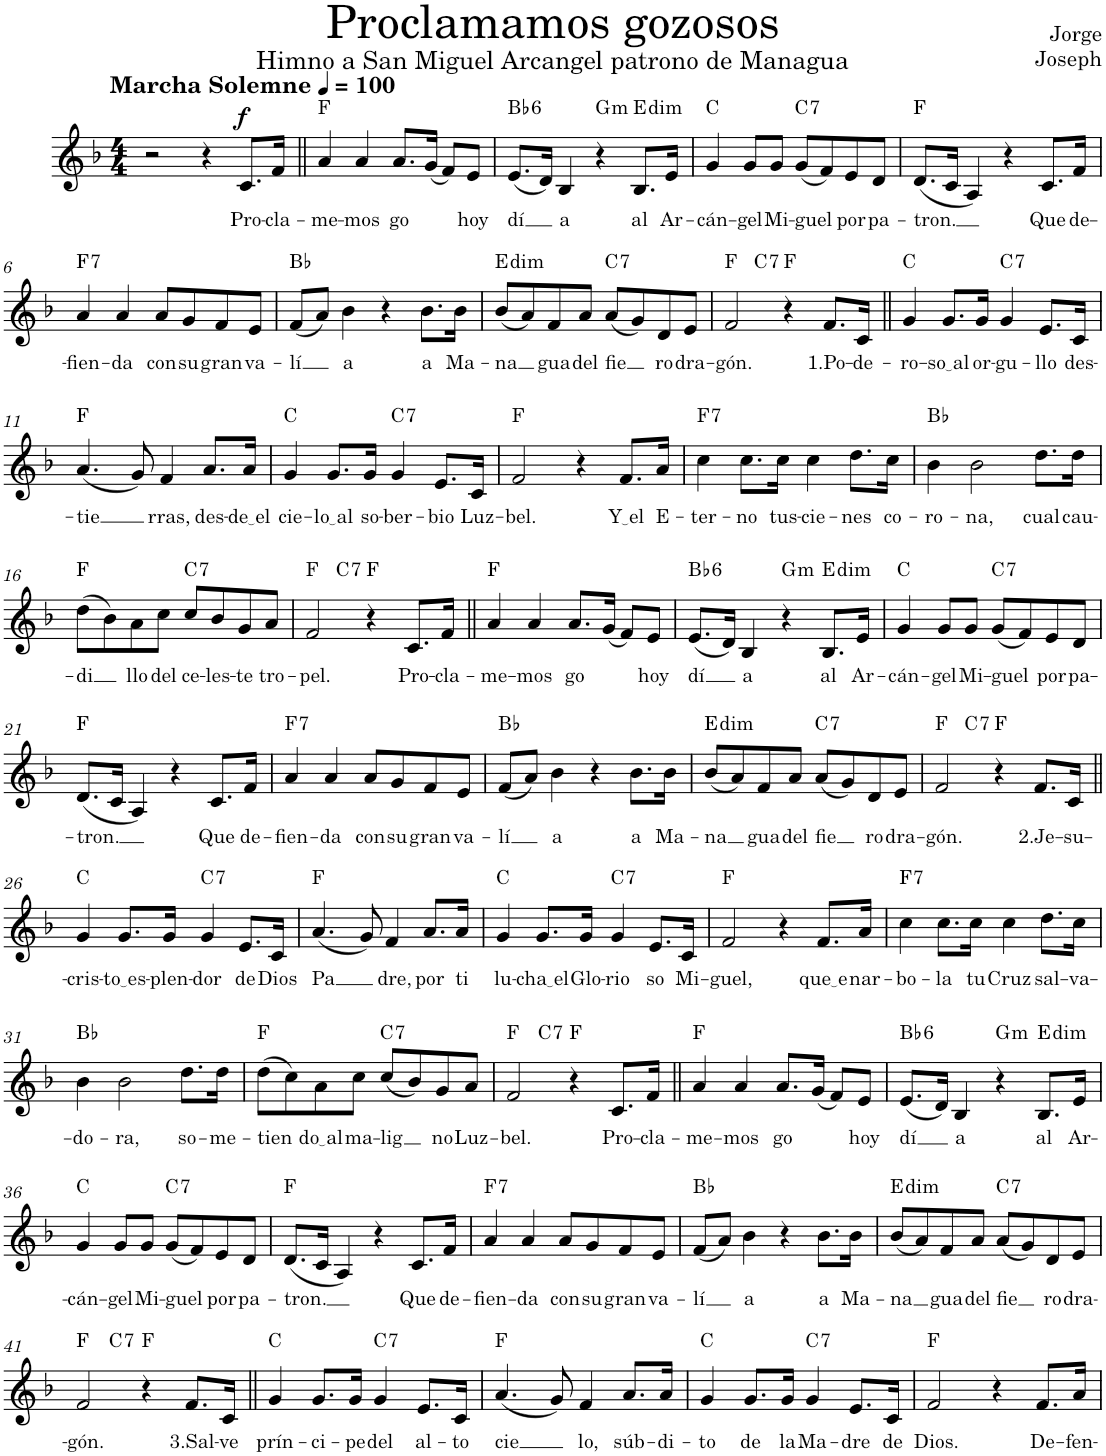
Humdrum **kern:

**kern	**text	**dynam	**harte
*part1	*part1	*part1	*part1
*staff1	*staff1	*staff1	*
*I"Soprano	*	*	*
*I'S.	*	*	*
*clefG2	*	*	*
*k[b-]	*	*	*
*M4/4	*	*	*
*MM100	*	*	*
=1	=1	=1	=1
!LO:TX:a:B:t=Marcha Solemne	!	!	!
2r	.	.	.
4r	.	.	.
!	!LO:LY:b	!LO:DY:a	!
8.c/L	Pro-	f	.
!	!LO:LY:b	!	!
16f/Jk	-cla-	.	.
=2||	=2||	=2||	=2||
!	!LO:LY:b	!	!
4a/	-me-	.	F:maj
!	!LO:LY:b	!	!
4a/	-mos	.	.
!	!LO:LY:b	!	!
8.a/L	-go	.	.
(16g/Jk	.	.	.
8f/L)	.	.	.
!	!LO:LY:b	!	!
8e/J	hoy	.	.
=3	=3	=3	=3
!	!LO:LY:b	!	!LO:H:kt=6
(8.e/L	dí	.	Bb:maj6
16d/Jk)	.	.	.
!	!LO:LY:b	!	!
4B-/	a	.	.
!	!	!	!LO:H:kt=m
4r	.	.	G:min
!	!LO:LY:b	!	!LO:H:kt=dim
8.B-/L	al	.	E:dim
!	!LO:LY:b	!	!
16e/Jk	Ar-	.	.
=4	=4	=4	=4
!	!LO:LY:b	!	!
4g/	-cán-	.	C:maj
!	!LO:LY:b	!	!
8g/L	-gel	.	.
!	!LO:LY:b	!	!
8g/J	Mi-	.	.
!	!LO:LY:b	!	!LO:H:kt=7
(8g/L	-guel	.	C:7
8f/)	.	.	.
!	!LO:LY:b	!	!
8e/	por	.	.
!	!LO:LY:b	!	!
8d/J	pa-	.	.
=5	=5	=5	=5
!	!LO:LY:b	!	!
(8.d/L	-tron.	.	F:maj
16c/Jk	.	.	.
4A/)	.	.	.
4r	.	.	.
!	!LO:LY:b	!	!
8.c/L	Que	.	.
!	!LO:LY:b	!	!
16f/Jk	de-	.	.
!!LO:LB:g=z
=6	=6	=6	=6
!	!LO:LY:b	!	!LO:H:kt=7
4a/	-fien-	.	F:7
!	!LO:LY:b	!	!
4a/	-da	.	.
!	!LO:LY:b	!	!
8a/L	con	.	.
!	!LO:LY:b	!	!
8g/	su	.	.
!	!LO:LY:b	!	!
8f/	gran	.	.
!	!LO:LY:b	!	!
8e/J	va-	.	.
=7	=7	=7	=7
!	!LO:LY:b	!	!
(8f/L	-lí	.	Bb:maj
8a/J)	.	.	.
!	!LO:LY:b	!	!
4b-\	a	.	.
4r	.	.	.
!	!LO:LY:b	!	!
8.b-\L	a	.	.
!	!LO:LY:b	!	!
16b-\Jk	Ma-	.	.
=8	=8	=8	=8
!	!LO:LY:b	!	!LO:H:kt=dim
(8b-/L	-na	.	E:dim
8a/)	.	.	.
!	!LO:LY:b	!	!
8f/	gua	.	.
!	!LO:LY:b	!	!
8a/J	del	.	.
!	!LO:LY:b	!	!LO:H:kt=7
(8a/L	fie	.	C:7
8g/)	.	.	.
!	!LO:LY:b	!	!
8d/	ro	.	.
!	!LO:LY:b	!	!
8e/J	dra-	.	.
=9	=9	=9	=9
!	!LO:LY:b	!	!
*^	*	*	*
2f/	4ryy	-gón.	.	F:maj
!	!	!	!	!LO:H:kt=7
.	2.ryy	.	.	C:7
4r	.	.	.	F:maj
!	!	!LO:LY:b	!	!
8.f/L	.	1.Po-	.	.
!	!	!LO:LY:b	!	!
16c/Jk	.	-de-	.	.
=10||	=10||	=10||	=10||	=10||
!	!	!LO:LY:b	!	!
*v	*v	*	*	*
4g/	-ro-	.	C:maj
!	!LO:LY:b	!	!
8.g/L	so al	.	.
!	!LO:LY:b	!	!
16g/Jk	or-	.	.
!	!LO:LY:b	!	!LO:H:kt=7
4g/	-gu-	.	C:7
!	!LO:LY:b	!	!
8.e/L	-llo	.	.
!	!LO:LY:b	!	!
16c/Jk	des-	.	.
!!LO:LB:g=z
=11	=11	=11	=11
!	!LO:LY:b	!	!
(4.a/	-tie	.	F:maj
8g/)	.	.	.
!	!LO:LY:b	!	!
4f/	rras,	.	.
!	!LO:LY:b	!	!
8.a/L	des-	.	.
!	!LO:LY:b	!	!
16a/Jk	de el	.	.
=12	=12	=12	=12
!	!LO:LY:b	!	!
4g/	cie-	.	C:maj
!	!LO:LY:b	!	!
8.g/L	lo al	.	.
!	!LO:LY:b	!	!
16g/Jk	so-	.	.
!	!LO:LY:b	!	!LO:H:kt=7
4g/	-ber-	.	C:7
!	!LO:LY:b	!	!
8.e/L	-bio	.	.
!	!LO:LY:b	!	!
16c/Jk	Luz-	.	.
=13	=13	=13	=13
!	!LO:LY:b	!	!
2f/	-bel.	.	F:maj
4r	.	.	.
!	!LO:LY:b	!	!
8.f/L	Y el	.	.
!	!LO:LY:b	!	!
16a/Jk	E-	.	.
=14	=14	=14	=14
!	!LO:LY:b	!	!LO:H:kt=7
4cc\	-ter-	.	F:7
!	!LO:LY:b	!	!
8.cc\L	-no	.	.
!	!LO:LY:b	!	!
16cc\Jk	tus-	.	.
!	!LO:LY:b	!	!
4cc\	-cie-	.	.
!	!LO:LY:b	!	!
8.dd\L	-nes	.	.
!	!LO:LY:b	!	!
16cc\Jk	co-	.	.
=15	=15	=15	=15
!	!LO:LY:b	!	!
4b-\	-ro-	.	Bb:maj
!	!LO:LY:b	!	!
2b-\	-na,	.	.
!	!LO:LY:b	!	!
8.dd\L	cual	.	.
!	!LO:LY:b	!	!
16dd\Jk	cau-	.	.
!!LO:LB:g=z
=16	=16	=16	=16
!	!LO:LY:b	!	!
(8dd\L	-di	.	F:maj
8b-\)	.	.	.
!	!LO:LY:b	!	!
8a\	llo	.	.
!	!LO:LY:b	!	!
8cc\J	del	.	.
!	!LO:LY:b	!	!LO:H:kt=7
8cc/L	ce-	.	C:7
!	!LO:LY:b	!	!
8b-/	-les-	.	.
!	!LO:LY:b	!	!
8g/	-te	.	.
!	!LO:LY:b	!	!
8a/J	tro-	.	.
=17	=17	=17	=17
!	!LO:LY:b	!	!
*^	*	*	*
2f/	4ryy	-pel.	.	F:maj
!	!	!	!	!LO:H:kt=7
.	2.ryy	.	.	C:7
4r	.	.	.	F:maj
!	!	!LO:LY:b	!	!
8.c/L	.	Pro-	.	.
!	!	!LO:LY:b	!	!
16f/Jk	.	-cla-	.	.
=18||	=18||	=18||	=18||	=18||
!	!	!LO:LY:b	!	!
*v	*v	*	*	*
4a/	-me-	.	F:maj
!	!LO:LY:b	!	!
4a/	-mos	.	.
!	!LO:LY:b	!	!
8.a/L	-go	.	.
(16g/Jk	.	.	.
8f/L)	.	.	.
!	!LO:LY:b	!	!
8e/J	hoy	.	.
=19	=19	=19	=19
!	!LO:LY:b	!	!LO:H:kt=6
(8.e/L	dí	.	Bb:maj6
16d/Jk)	.	.	.
!	!LO:LY:b	!	!
4B-/	a	.	.
!	!	!	!LO:H:kt=m
4r	.	.	G:min
!	!LO:LY:b	!	!LO:H:kt=dim
8.B-/L	al	.	E:dim
!	!LO:LY:b	!	!
16e/Jk	Ar-	.	.
=20	=20	=20	=20
!	!LO:LY:b	!	!
4g/	-cán-	.	C:maj
!	!LO:LY:b	!	!
8g/L	-gel	.	.
!	!LO:LY:b	!	!
8g/J	Mi-	.	.
!	!LO:LY:b	!	!LO:H:kt=7
(8g/L	-guel	.	C:7
8f/)	.	.	.
!	!LO:LY:b	!	!
8e/	por	.	.
!	!LO:LY:b	!	!
8d/J	pa-	.	.
!!LO:LB:g=z
=21	=21	=21	=21
!	!LO:LY:b	!	!
(8.d/L	-tron.	.	F:maj
16c/Jk	.	.	.
4A/)	.	.	.
4r	.	.	.
!	!LO:LY:b	!	!
8.c/L	Que	.	.
!	!LO:LY:b	!	!
16f/Jk	de-	.	.
=22	=22	=22	=22
!	!LO:LY:b	!	!LO:H:kt=7
4a/	-fien-	.	F:7
!	!LO:LY:b	!	!
4a/	-da	.	.
!	!LO:LY:b	!	!
8a/L	con	.	.
!	!LO:LY:b	!	!
8g/	su	.	.
!	!LO:LY:b	!	!
8f/	gran	.	.
!	!LO:LY:b	!	!
8e/J	va-	.	.
=23	=23	=23	=23
!	!LO:LY:b	!	!
(8f/L	-lí	.	Bb:maj
8a/J)	.	.	.
!	!LO:LY:b	!	!
4b-\	a	.	.
4r	.	.	.
!	!LO:LY:b	!	!
8.b-\L	a	.	.
!	!LO:LY:b	!	!
16b-\Jk	Ma-	.	.
=24	=24	=24	=24
!	!LO:LY:b	!	!LO:H:kt=dim
(8b-/L	-na	.	E:dim
8a/)	.	.	.
!	!LO:LY:b	!	!
8f/	gua	.	.
!	!LO:LY:b	!	!
8a/J	del	.	.
!	!LO:LY:b	!	!LO:H:kt=7
(8a/L	fie	.	C:7
8g/)	.	.	.
!	!LO:LY:b	!	!
8d/	ro	.	.
!	!LO:LY:b	!	!
8e/J	dra-	.	.
=25	=25	=25	=25
!	!LO:LY:b	!	!
*^	*	*	*
2f/	4ryy	-gón.	.	F:maj
!	!	!	!	!LO:H:kt=7
.	2.ryy	.	.	C:7
4r	.	.	.	F:maj
!	!	!LO:LY:b	!	!
8.f/L	.	2.Je-	.	.
!	!	!LO:LY:b	!	!
16c/Jk	.	-su-	.	.
!!LO:LB:g=z	!!
=26||	=26||	=26||	=26||	=26||
!	!	!LO:LY:b	!	!
*v	*v	*	*	*
4g/	-cris-	.	C:maj
!	!LO:LY:b	!	!
8.g/L	to es	.	.
!	!LO:LY:b	!	!
16g/Jk	-plen-	.	.
!	!LO:LY:b	!	!LO:H:kt=7
4g/	-dor	.	C:7
!	!LO:LY:b	!	!
8.e/L	de	.	.
!	!LO:LY:b	!	!
16c/Jk	Dios	.	.
=27	=27	=27	=27
!	!LO:LY:b	!	!
(4.a/	Pa	.	F:maj
8g/)	.	.	.
!	!LO:LY:b	!	!
4f/	dre,	.	.
!	!LO:LY:b	!	!
8.a/L	por	.	.
!	!LO:LY:b	!	!
16a/Jk	ti	.	.
=28	=28	=28	=28
!	!LO:LY:b	!	!
4g/	lu-	.	C:maj
!	!LO:LY:b	!	!
8.g/L	cha el	.	.
!	!LO:LY:b	!	!
16g/Jk	Glo-	.	.
!	!LO:LY:b	!	!LO:H:kt=7
4g/	-rio	.	C:7
!	!LO:LY:b	!	!
8.e/L	so	.	.
!	!LO:LY:b	!	!
16c/Jk	Mi-	.	.
=29	=29	=29	=29
!	!LO:LY:b	!	!
2f/	-guel,	.	F:maj
4r	.	.	.
!	!LO:LY:b	!	!
8.f/L	que e	.	.
!	!LO:LY:b	!	!
16a/Jk	nar-	.	.
=30	=30	=30	=30
!	!LO:LY:b	!	!LO:H:kt=7
4cc\	-bo-	.	F:7
!	!LO:LY:b	!	!
8.cc\L	-la	.	.
!	!LO:LY:b	!	!
16cc\Jk	tu	.	.
!	!LO:LY:b	!	!
4cc\	Cruz	.	.
!	!LO:LY:b	!	!
8.dd\L	sal-	.	.
!	!LO:LY:b	!	!
16cc\Jk	-va-	.	.
!!LO:LB:g=z
=31	=31	=31	=31
!	!LO:LY:b	!	!
4b-\	-do-	.	Bb:maj
!	!LO:LY:b	!	!
2b-\	-ra,	.	.
!	!LO:LY:b	!	!
8.dd\L	so-	.	.
!	!LO:LY:b	!	!
16dd\Jk	-me-	.	.
=32	=32	=32	=32
!	!LO:LY:b	!	!
(8dd\L	-tien	.	F:maj
8cc\)	.	.	.
!	!LO:LY:b	!	!
8a\	do al	.	.
!	!LO:LY:b	!	!
8cc\J	ma-	.	.
!	!LO:LY:b	!	!LO:H:kt=7
(8cc/L	-lig	.	C:7
8b-/)	.	.	.
!	!LO:LY:b	!	!
8g/	no	.	.
!	!LO:LY:b	!	!
8a/J	Luz-	.	.
=33	=33	=33	=33
!	!LO:LY:b	!	!
*^	*	*	*
2f/	4ryy	-bel.	.	F:maj
!	!	!	!	!LO:H:kt=7
.	2.ryy	.	.	C:7
4r	.	.	.	F:maj
!	!	!LO:LY:b	!	!
8.c/L	.	Pro-	.	.
!	!	!LO:LY:b	!	!
16f/Jk	.	-cla-	.	.
=34||	=34||	=34||	=34||	=34||
!	!	!LO:LY:b	!	!
*v	*v	*	*	*
4a/	-me-	.	F:maj
!	!LO:LY:b	!	!
4a/	-mos	.	.
!	!LO:LY:b	!	!
8.a/L	-go	.	.
(16g/Jk	.	.	.
8f/L)	.	.	.
!	!LO:LY:b	!	!
8e/J	hoy	.	.
=35	=35	=35	=35
!	!LO:LY:b	!	!LO:H:kt=6
(8.e/L	dí	.	Bb:maj6
16d/Jk)	.	.	.
!	!LO:LY:b	!	!
4B-/	a	.	.
!	!	!	!LO:H:kt=m
4r	.	.	G:min
!	!LO:LY:b	!	!LO:H:kt=dim
8.B-/L	al	.	E:dim
!	!LO:LY:b	!	!
16e/Jk	Ar-	.	.
!!LO:LB:g=z
=36	=36	=36	=36
!	!LO:LY:b	!	!
4g/	-cán-	.	C:maj
!	!LO:LY:b	!	!
8g/L	-gel	.	.
!	!LO:LY:b	!	!
8g/J	Mi-	.	.
!	!LO:LY:b	!	!LO:H:kt=7
(8g/L	-guel	.	C:7
8f/)	.	.	.
!	!LO:LY:b	!	!
8e/	por	.	.
!	!LO:LY:b	!	!
8d/J	pa-	.	.
=37	=37	=37	=37
!	!LO:LY:b	!	!
(8.d/L	-tron.	.	F:maj
16c/Jk	.	.	.
4A/)	.	.	.
4r	.	.	.
!	!LO:LY:b	!	!
8.c/L	Que	.	.
!	!LO:LY:b	!	!
16f/Jk	de-	.	.
=38	=38	=38	=38
!	!LO:LY:b	!	!LO:H:kt=7
4a/	-fien-	.	F:7
!	!LO:LY:b	!	!
4a/	-da	.	.
!	!LO:LY:b	!	!
8a/L	con	.	.
!	!LO:LY:b	!	!
8g/	su	.	.
!	!LO:LY:b	!	!
8f/	gran	.	.
!	!LO:LY:b	!	!
8e/J	va-	.	.
=39	=39	=39	=39
!	!LO:LY:b	!	!
(8f/L	-lí	.	Bb:maj
8a/J)	.	.	.
!	!LO:LY:b	!	!
4b-\	a	.	.
4r	.	.	.
!	!LO:LY:b	!	!
8.b-\L	a	.	.
!	!LO:LY:b	!	!
16b-\Jk	Ma-	.	.
=40	=40	=40	=40
!	!LO:LY:b	!	!LO:H:kt=dim
(8b-/L	-na	.	E:dim
8a/)	.	.	.
!	!LO:LY:b	!	!
8f/	gua	.	.
!	!LO:LY:b	!	!
8a/J	del	.	.
!	!LO:LY:b	!	!LO:H:kt=7
(8a/L	fie	.	C:7
8g/)	.	.	.
!	!LO:LY:b	!	!
8d/	ro	.	.
!	!LO:LY:b	!	!
8e/J	dra-	.	.
!!LO:LB:g=z
=41	=41	=41	=41
!	!LO:LY:b	!	!
*^	*	*	*
2f/	4ryy	-gón.	.	F:maj
!	!	!	!	!LO:H:kt=7
.	2.ryy	.	.	C:7
4r	.	.	.	F:maj
!	!	!LO:LY:b	!	!
8.f/L	.	3.Sal-	.	.
!	!	!LO:LY:b	!	!
16c/Jk	.	-ve	.	.
=42||	=42||	=42||	=42||	=42||
!	!	!LO:LY:b	!	!
*v	*v	*	*	*
4g/	prín-	.	C:maj
!	!LO:LY:b	!	!
8.g/L	-ci-	.	.
!	!LO:LY:b	!	!
16g/Jk	-pe	.	.
!	!LO:LY:b	!	!LO:H:kt=7
4g/	del	.	C:7
!	!LO:LY:b	!	!
8.e/L	al-	.	.
!	!LO:LY:b	!	!
16c/Jk	-to	.	.
=43	=43	=43	=43
!	!LO:LY:b	!	!
(4.a/	cie	.	F:maj
8g/)	.	.	.
!	!LO:LY:b	!	!
4f/	lo,	.	.
!	!LO:LY:b	!	!
8.a/L	súb-	.	.
!	!LO:LY:b	!	!
16a/Jk	-di-	.	.
=44	=44	=44	=44
!	!LO:LY:b	!	!
4g/	-to	.	C:maj
!	!LO:LY:b	!	!
8.g/L	de	.	.
!	!LO:LY:b	!	!
16g/Jk	la	.	.
!	!LO:LY:b	!	!LO:H:kt=7
4g/	Ma-	.	C:7
!	!LO:LY:b	!	!
8.e/L	-dre	.	.
!	!LO:LY:b	!	!
16c/Jk	de	.	.
=45	=45	=45	=45
!	!LO:LY:b	!	!
2f/	Dios.	.	F:maj
4r	.	.	.
!	!LO:LY:b	!	!
8.f/L	De-	.	.
!	!LO:LY:b	!	!
16a/Jk	-fen-	.	.
=	=	=	=
*-	*-	*-	*-
